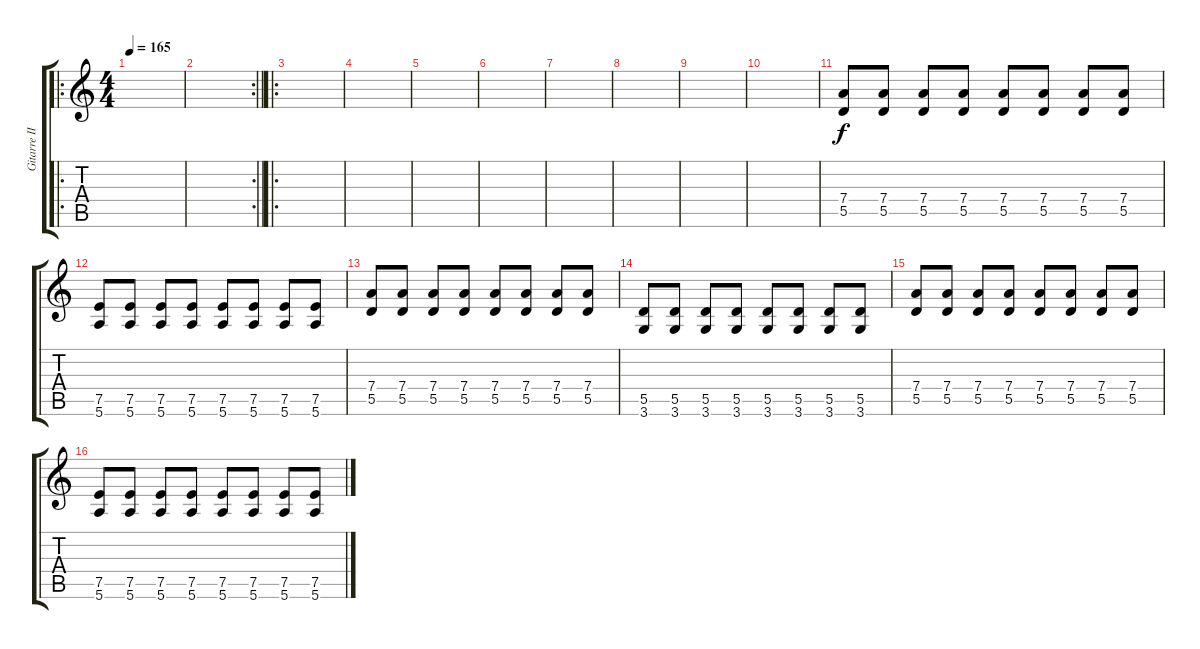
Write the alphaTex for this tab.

\track ("Gitarre II" "Gitarre II") {instrument overdrivenguitar}
\staff {score tabs}
\tuning (E4 B3 G3 D3 A2 E2) {hide}
\ro
\ts (4 4)
\tempo 165
\clef g2
\ks c
|
\rc 2
\barLineRight lightlight
|
\ro
|
|
|
|
|
|
|
|
(7.4 5.5).8 (7.4 5.5).8 (7.4 5.5).8 (7.4 5.5).8 (7.4 5.5).8 (7.4 5.5).8 (7.4 5.5).8 (7.4 5.5).8 |
(7.5 5.6).8 (7.5 5.6).8 (7.5 5.6).8 (7.5 5.6).8 (7.5 5.6).8 (7.5 5.6).8 (7.5 5.6).8 (7.5 5.6).8 |
(7.4 5.5).8 (7.4 5.5).8 (7.4 5.5).8 (7.4 5.5).8 (7.4 5.5).8 (7.4 5.5).8 (7.4 5.5).8 (7.4 5.5).8 |
(5.5 3.6).8 (5.5 3.6).8 (5.5 3.6).8 (5.5 3.6).8 (5.5 3.6).8 (5.5 3.6).8 (5.5 3.6).8 (5.5 3.6).8 |
(7.4 5.5).8 (7.4 5.5).8 (7.4 5.5).8 (7.4 5.5).8 (7.4 5.5).8 (7.4 5.5).8 (7.4 5.5).8 (7.4 5.5).8 |
(7.5 5.6).8 (7.5 5.6).8 (7.5 5.6).8 (7.5 5.6).8 (7.5 5.6).8 (7.5 5.6).8 (7.5 5.6).8 (7.5 5.6).8
